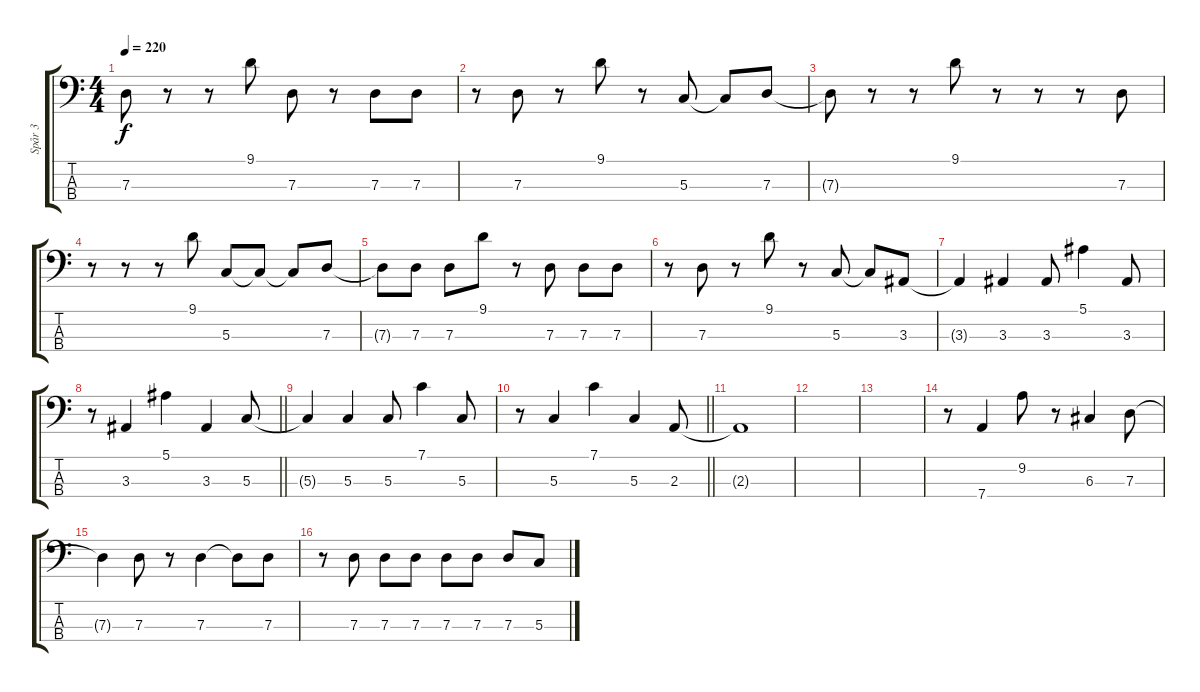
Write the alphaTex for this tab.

\track ("Spår 3" "Spår 3") {instrument electricbassfinger}
\staff {score tabs}
\tuning (F2 C2 G1 D1) {hide}
\ts (4 4)
\tempo 220
\clef f4
\ks c
7.3{t}.8{dy f} r.8 r.8 9.1.8 7.3.8 r.8 7.3.8 7.3.8 |
r.8 7.3.8 r.8 9.1.8 r.8 5.3.8 5.3{t}.8 7.3.8 |
7.3{t}.8 r.8 r.8 9.1.8 r.8 r.8 r.8 7.3.8 |
r.8 r.8 r.8 9.1.8 5.3.8 5.3{t}.8 5.3{t}.8 7.3.8 |
7.3{t}.8 7.3.8 7.3.8 9.1.8 r.8 7.3.8 7.3.8 7.3.8 |
r.8 7.3.8 r.8 9.1.8 r.8 5.3.8 5.3{t}.8 3.3.8 |
3.3{t}.4 3.3.4 3.3.8 5.1.4 3.3.8 |
\barLineRight lightlight
r.8 3.3.4 5.1.4 3.3.4 5.3.8 |
5.3{t}.4 5.3.4 5.3.8 7.1.4 5.3.8 |
\barLineRight lightlight
r.8 5.3.4 7.1.4 5.3.4 2.3.8 |
2.3{t}.1 |
|
|
r.8 7.4.4 9.2.8 r.8 6.3.4 7.3.8 |
7.3{t}.4 7.3.8 r.8 7.3.4 7.3{t}.8 7.3.8 |
r.8 7.3.8 7.3.8 7.3.8 7.3.8 7.3.8 7.3.8 5.3.8
